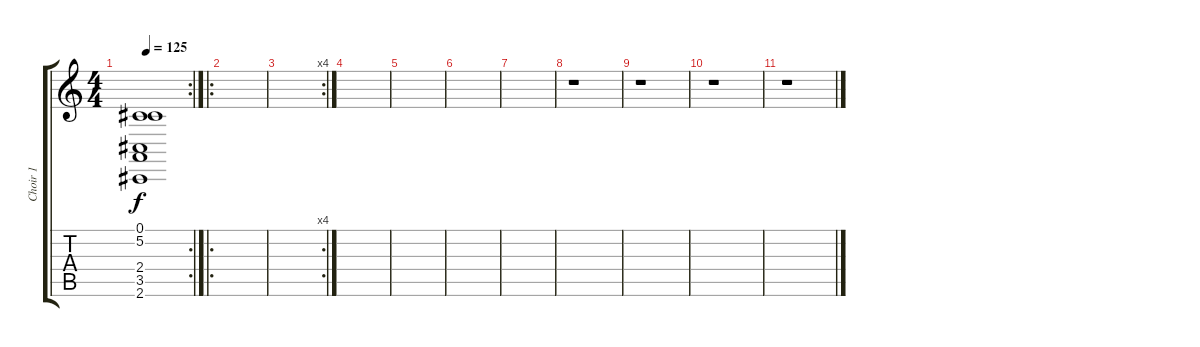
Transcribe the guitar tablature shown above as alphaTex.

\track ("Choir 1" "Choir 1") {instrument choiraahs}
\staff {score tabs}
\tuning (Db4 Ab3 E3 B2 Gb2 B1) {hide}
\rc 2
\ts (4 4)
\tempo 125
\clef g2
\ks c
(0.1{t} 5.2{t} 2.4{t} 3.5{t} 2.6{t}).1{dy f} |
\ro
|
\rc 4
|
|
|
|
|
r.1 |
r.1 |
r.1 |
r.1
